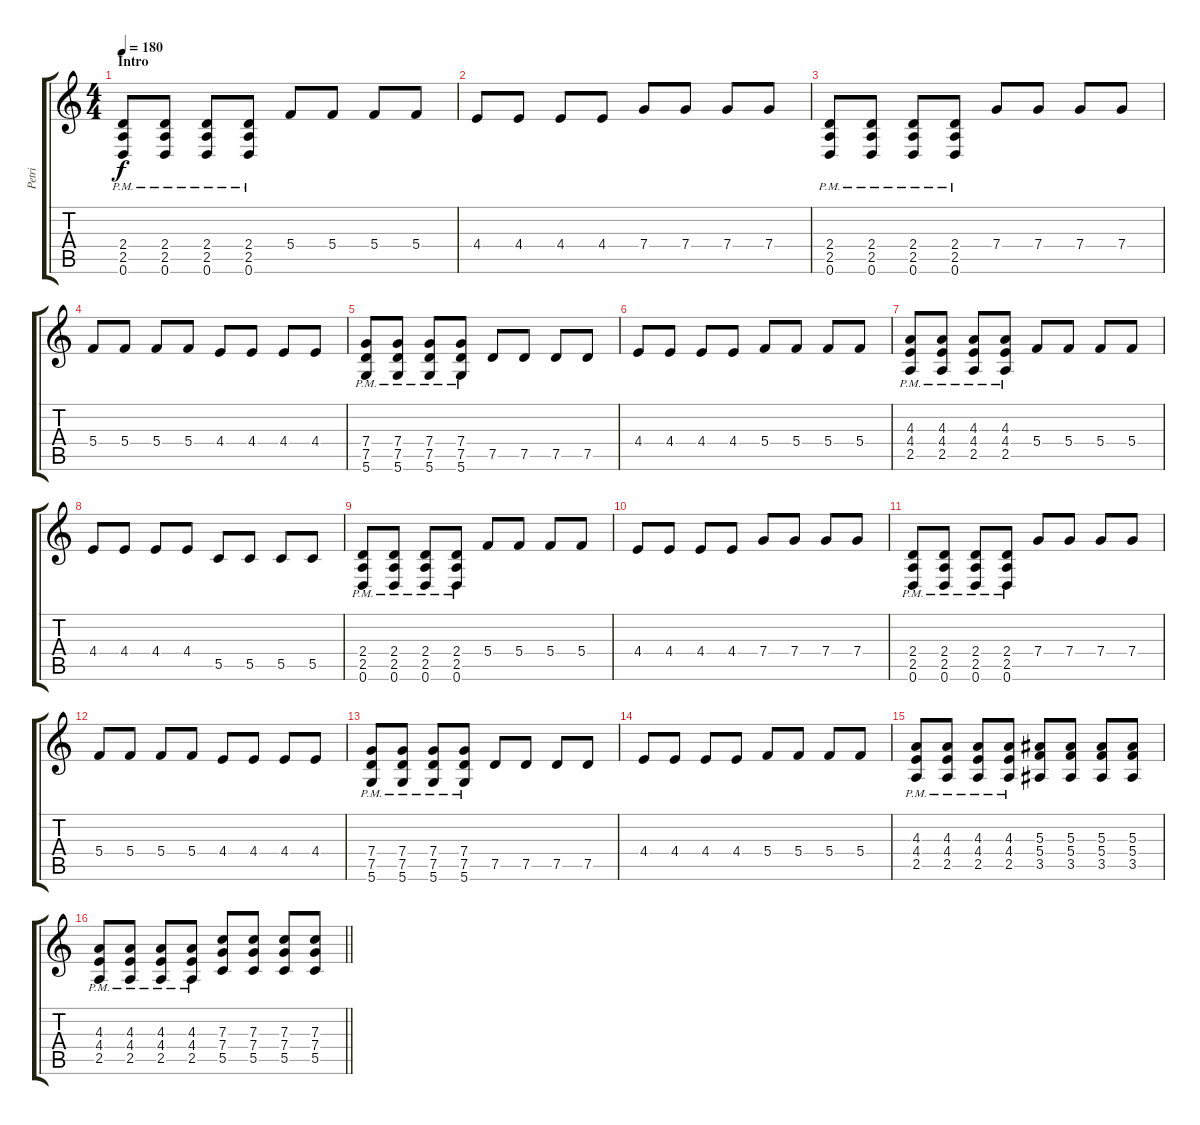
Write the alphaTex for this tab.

\track ("Petri" "Petri") {instrument distortionguitar}
\staff {score tabs}
\tuning (D4 A3 F3 C3 G2 D2) {hide}
\ts (4 4)
\section ("" "Intro")
\tempo 180
\clef g2
\ks c
(2.4{pm} 2.5{pm} 0.6{pm}).8{dy f instrument distortionguitar} (2.4{pm} 2.5{pm} 0.6{pm}).8 (2.4{pm} 2.5{pm} 0.6{pm}).8 (2.4{pm} 2.5{pm} 0.6{pm}).8 5.4.8 5.4.8 5.4.8 5.4.8 |
4.4.8 4.4.8 4.4.8 4.4.8 7.4.8 7.4.8 7.4.8 7.4.8 |
(2.4{pm} 2.5{pm} 0.6{pm}).8 (2.4{pm} 2.5{pm} 0.6{pm}).8 (2.4{pm} 2.5{pm} 0.6{pm}).8 (2.4{pm} 2.5{pm} 0.6{pm}).8 7.4.8 7.4.8 7.4.8 7.4.8 |
5.4.8 5.4.8 5.4.8 5.4.8 4.4.8 4.4.8 4.4.8 4.4.8 |
(7.4{pm} 7.5{pm} 5.6{pm}).8 (7.4{pm} 7.5{pm} 5.6{pm}).8 (7.4{pm} 7.5{pm} 5.6{pm}).8 (7.4{pm} 7.5{pm} 5.6{pm}).8 7.5.8 7.5.8 7.5.8 7.5.8 |
4.4.8 4.4.8 4.4.8 4.4.8 5.4.8 5.4.8 5.4.8 5.4.8 |
(4.3{pm} 4.4{pm} 2.5{pm}).8 (4.3{pm} 4.4{pm} 2.5{pm}).8 (4.3{pm} 4.4{pm} 2.5{pm}).8 (4.3{pm} 4.4{pm} 2.5{pm}).8 5.4.8 5.4.8 5.4.8 5.4.8 |
4.4.8 4.4.8 4.4.8 4.4.8 5.5.8 5.5.8 5.5.8 5.5.8 |
(2.4{pm} 2.5{pm} 0.6{pm}).8 (2.4{pm} 2.5{pm} 0.6{pm}).8 (2.4{pm} 2.5{pm} 0.6{pm}).8 (2.4{pm} 2.5{pm} 0.6{pm}).8 5.4.8 5.4.8 5.4.8 5.4.8 |
4.4.8 4.4.8 4.4.8 4.4.8 7.4.8 7.4.8 7.4.8 7.4.8 |
(2.4{pm} 2.5{pm} 0.6{pm}).8 (2.4{pm} 2.5{pm} 0.6{pm}).8 (2.4{pm} 2.5{pm} 0.6{pm}).8 (2.4{pm} 2.5{pm} 0.6{pm}).8 7.4.8 7.4.8 7.4.8 7.4.8 |
5.4.8 5.4.8 5.4.8 5.4.8 4.4.8 4.4.8 4.4.8 4.4.8 |
(7.4{pm} 7.5{pm} 5.6{pm}).8 (7.4{pm} 7.5{pm} 5.6{pm}).8 (7.4{pm} 7.5{pm} 5.6{pm}).8 (7.4{pm} 7.5{pm} 5.6{pm}).8 7.5.8 7.5.8 7.5.8 7.5.8 |
4.4.8 4.4.8 4.4.8 4.4.8 5.4.8 5.4.8 5.4.8 5.4.8 |
(4.3{pm} 4.4{pm} 2.5{pm}).8 (4.3{pm} 4.4{pm} 2.5{pm}).8 (4.3{pm} 4.4{pm} 2.5{pm}).8 (4.3{pm} 4.4{pm} 2.5{pm}).8 (5.3 5.4 3.5).8 (5.3 5.4 3.5).8 (5.3 5.4 3.5).8 (5.3 5.4 3.5).8 |
\barLineRight lightlight
(4.3{pm} 4.4{pm} 2.5{pm}).8 (4.3{pm} 4.4{pm} 2.5{pm}).8 (4.3{pm} 4.4{pm} 2.5{pm}).8 (4.3{pm} 4.4{pm} 2.5{pm}).8 (7.3 7.4 5.5).8 (7.3 7.4 5.5).8 (7.3 7.4 5.5).8 (7.3 7.4 5.5).8
